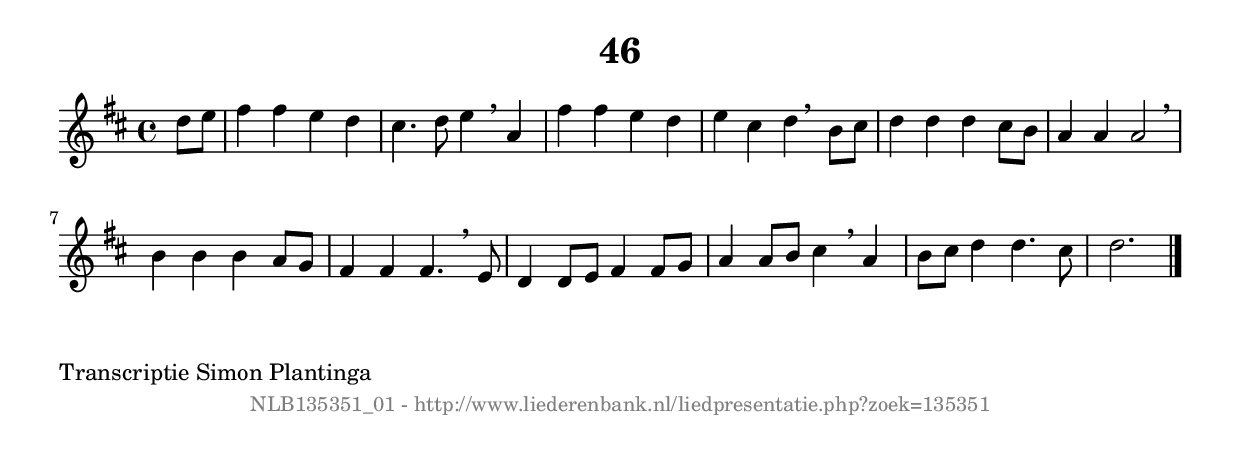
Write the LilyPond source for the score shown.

%
% produced by wce2krn 1.64 (7 June 2014)
%
\version"2.16"
#(append! paper-alist '(("long" . (cons (* 210 mm) (* 2000 mm)))))
#(set-default-paper-size "long")
sb = {\breathe}
mBreak = {\breathe }
bBreak = {\breathe }
x = {\once\override NoteHead #'style = #'cross }
gl=\glissando
itime={\override Staff.TimeSignature #'stencil = ##f }
ficta = {\once\set suggestAccidentals = ##t}
fine = {\once\override Score.RehearsalMark #'self-alignment-X = #1 \mark \markup {\italic{Fine}}}
dc = {\once\override Score.RehearsalMark #'self-alignment-X = #1 \mark \markup {\italic{D.C.}}}
dcf = {\once\override Score.RehearsalMark #'self-alignment-X = #1 \mark \markup {\italic{D.C. al Fine}}}
dcc = {\once\override Score.RehearsalMark #'self-alignment-X = #1 \mark \markup {\italic{D.C. al Coda}}}
ds = {\once\override Score.RehearsalMark #'self-alignment-X = #1 \mark \markup {\italic{D.S.}}}
dsf = {\once\override Score.RehearsalMark #'self-alignment-X = #1 \mark \markup {\italic{D.S. al Fine}}}
dsc = {\once\override Score.RehearsalMark #'self-alignment-X = #1 \mark \markup {\italic{D.S. al Coda}}}
pv = {\set Score.repeatCommands = #'((volta "1"))}
sv = {\set Score.repeatCommands = #'((volta "2"))}
tv = {\set Score.repeatCommands = #'((volta "3"))}
qv = {\set Score.repeatCommands = #'((volta "4"))}
xv = {\set Score.repeatCommands = #'((volta #f))}
\header{ tagline = ""
title = "46"
}
\score {{
\key d \major
\relative g'
{
\set melismaBusyProperties = #'()
\partial 32*8
\time 4/4
\tempo 4=120
\override Score.MetronomeMark #'transparent = ##t
\override Score.RehearsalMark #'break-visibility = #(vector #t #t #f)
d'8 e8 | fis4 fis4 e4 d4 | cis4. d8 e4 \sb a,4 | fis'4 fis4 e4 d4 | e4 cis4 d4 \bar ":|:" \bBreak
b8 cis8 | d4 d4 d4 cis8 b8 | a4 a4 a2 \sb | b4 b4 b4 a8 g8 | fis4 fis4 fis4. \mBreak
e8 | d4 d8 e8 fis4 fis8 g8 | a4 a8 b8 cis4 \sb a4 | b8 cis8 d4 d4. cis8 | d2. \bar "|."
 }}
 \midi { }
 \layout {
            indent = 0.0\cm
}
}
\markup { \wordwrap-string #" 
Transcriptie Simon Plantinga
"}
\markup { \vspace #0 } \markup { \with-color #grey \fill-line { \center-column { \smaller "NLB135351_01 - http://www.liederenbank.nl/liedpresentatie.php?zoek=135351" } } }
